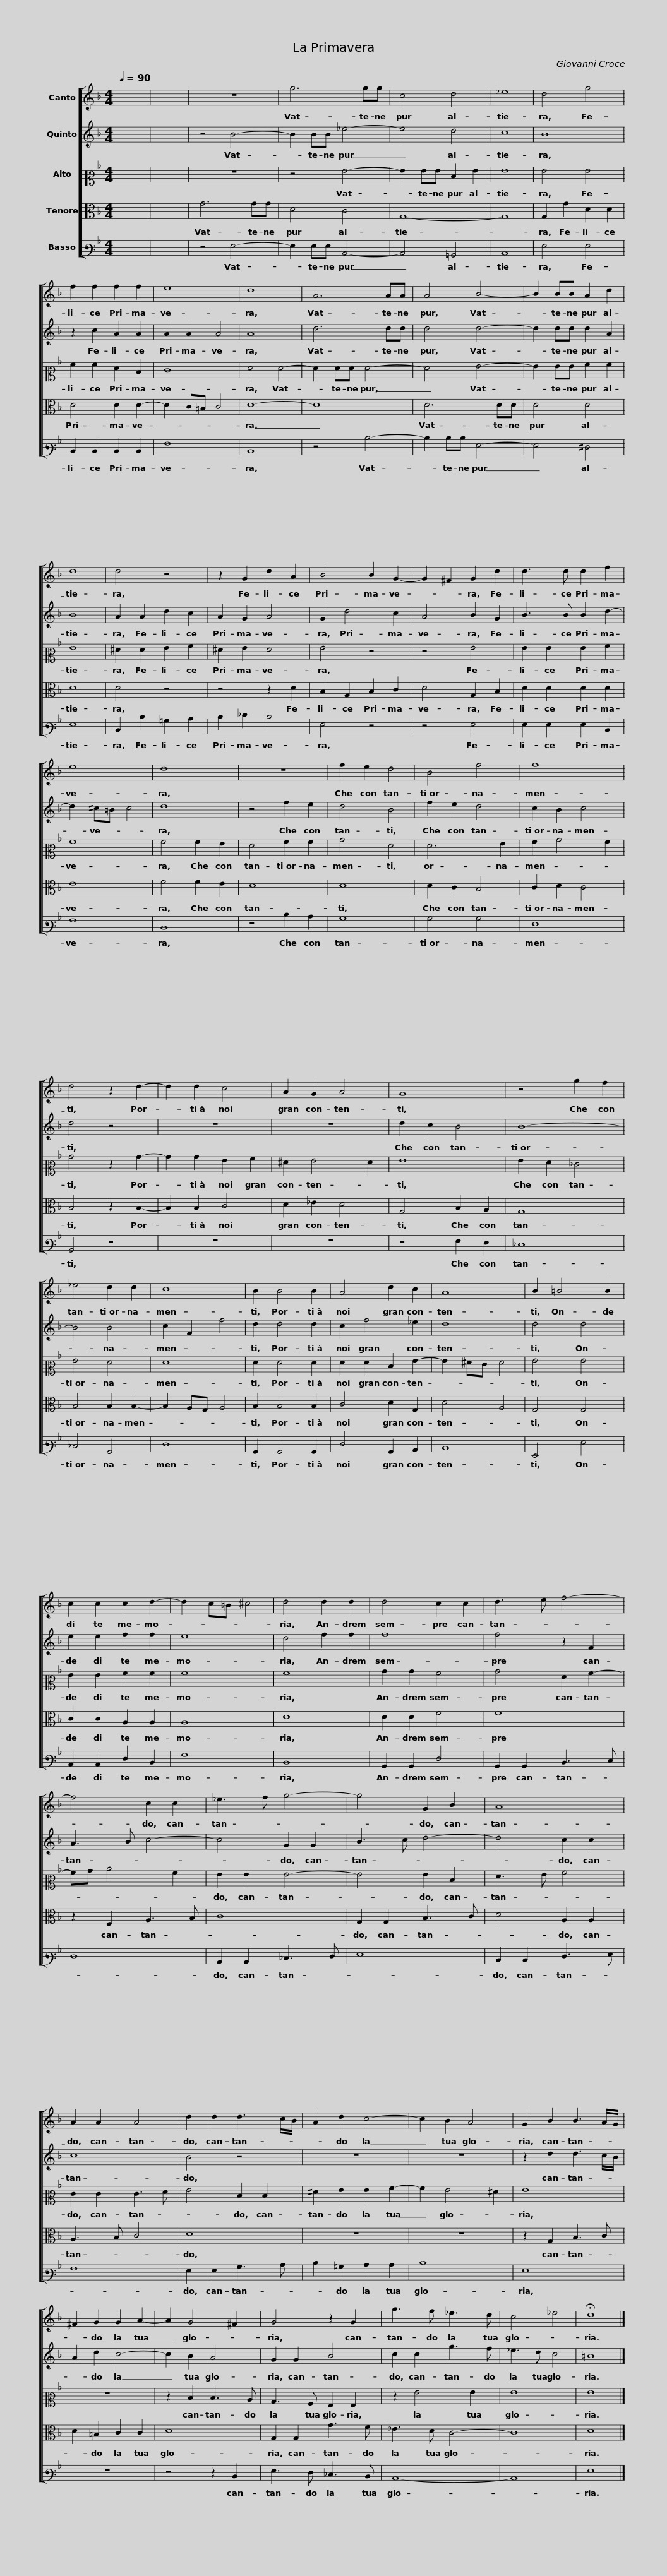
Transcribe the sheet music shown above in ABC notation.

X:1
%%score [ 1 2 3 4 5 ]
L:1/8
Q:1/4=90
M:4/4
I:linebreak $
K:F
V:1 treble
V:2 treble
V:3 alto2
V:4 alto
V:5 bass3
V:1
 x8 | x8 | z8 | g6 gg | c4 d4 | %5
 _e8 | d4 g4 | f2 f2 f2 f2 |$ e8 | d8 | %10
 A6 AA | A4 B4- | B2 BB A2 d2 | d8 | d4 z4 |$ %15
 z2 G2 d2 A2 | B4 B2 G2- | G2 ^F2 G2 d2 | d3 d d2 f2 | e8 | %20
 d8 | z8 | f2 e2 d4 |$ B4 f4 | f8 | %25
 d4 z2 d2- | d2 d2 c4 | A2 G2 A4 | G8 | z4 g2 f2 |$ %30
 _e4 d2 d2 | c8 | B2 B4 B2 | A4 d2 c2 | A8 | %35
 B2 =B4 B2 | c2 c2 c2 d2- |$ d2 c=B ^c4 | d4 d2 d2 | d4 c2 c2 | %40
 d3 e f4- | f4 c2 c2 | _e3 f g4- | g4 G2 B2 |$ A8 | %45
 A2 A2 A4 | d2 d2 d3 c/B/ | A2 d2 c4- | c2 B2 A4 | G2 B2 B3 A/G/ |$ %50
 ^F2 G2 G2 A2- | A2 G4 ^F2 | G4 z2 G2 | g3 f _e3 d | c4 _e4 | %55
 !fermata!d8 |] %56
V:2
 x8 | x8 | z4 B4- | B2 BB _e4- | e4 d4 | %5
 c8 | B8 | z2 c2 A2 A2 |$ A2 A2 A4 | A8 | %10
 d6 dd | d4 d4- | d2 dd d2 A2 | B8 | A2 A2 d2 c2 |$ %15
 A2 G2 A4 | G2 d4 c2 | A4 B2 G2 | B3 B B2 d2- | d2 ^c=B c4 | %20
 d8 | z4 f2 e2 | d4 B4 |$ f2 e2 d4 | c2 B2 c4 | %25
 d4 z4 | z8 | z8 | d2 c2 B4 | B8- |$ %30
 B4 B4 | c2 F2 f4 | d2 d4 d2 | c2 f4 _e2 | d8 | %35
 d4 d4 | e2 e2 f2 f2 |$ e8 | d4 f2 f2 | f8 | %40
 f4 z2 F2 | A3 B c4- | c4 G2 G2 | B3 c d4- |$ d4 c2 c2 | %45
 c8 | B4 z4 | z8 | z8 | z2 d2 d3 c/B/ |$ %50
 A2 d2 c4- | c2 B2 A4 | G2 G2 B4 | c2 c2 g3 f | _e3 d c4 | %55
 =B8 |] %56
V:3
 x8 | x8 | z8 | z4 G4- | G2 GG D2 G2 | %5
 G8 | G4 G4 | A2 A2 F2 D2 |$ E8 | F4 F4- | %10
 F2 FF F4- | F4 G4- | G2 GG A2 A2 | G8 | ^F2 F2 G2 A2 |$ %15
 ^F2 G2 F4 | G4 z4 | z4 G4 | G2 G2 G2 A2 | A8 | %20
 A4 A2 G2 | F4 A2 A2 | B4 F4 |$ F6 G2 | A2 B4 A2 | %25
 B4 z2 B2- | B2 B2 G2 A2 | ^F2 G4 F2 | G8 | G2 F2 _E4 |$ %30
 G4 F4 | F8 | F2 F4 F2 | F2 F2 D2 G2- | G2 ^FE F4 | %35
 G4 G4 | G2 G2 A2 A2 |$ A8 | A8 | B2 B2 A4 | %40
 B4 F2 A2- | AB c4 A2 | G2 G2 G4- | G4 G2 D2 |$ F3 G A4 | %45
 E2 E2 E3 F | G4 D2 D2 | ^F2 G2 G2 A2- | A2 G4 ^F2 | G8 |$ %50
 z8 | z2 D2 D3 C | B,3 A, G,2 G,2 | z2 G4 G2 | G8 | %55
 G8 |] %56
V:4
 x8 | x8 | G6 GG | D4 C4 | G,8- | %5
 G,8 | G,2 G2 D2 D2 | D4 D2 D2- |$ D2 C=B, C4 | D8- | %10
 D8 | D6 DD | D4 D4 | D8 | D4 z4 |$ %15
 z4 z2 D2 | B,2 G,2 B,2 C2 | D4 G,2 B,2 | D2 D2 D2 D2 | E8 | %20
 F4 F2 E2 | D8 | D8 |$ D2 C2 B,4 | C2 D2 C4 | %25
 B,4 z2 B,2- | B,2 B,2 C4 | D2 _E2 D4 | G,4 B,2 A,2 | G,8 |$ %30
 B,4 B,2 B,2- | B,2 A,G, A,4 | B,2 B,4 B,2 | C4 D2 G,2 | D4 A,4 | %35
 G,4 G,4 | C2 C2 A,2 A,2 |$ A,8 | D8 | D2 D2 F4 | %40
 F8 | z2 F,2 A,3 B, | C8 | G,2 G,2 B,3 C |$ D4 A,2 A,2 | %45
 A,3 B, C4 | D8 | z8 | z8 | z2 G,2 B,3 C |$ %50
 D2 =B,2 C2 C2 | D8 | G,2 G,2 G3 F | _E3 D C4- | C8 | %55
 D8 |] %56
V:5
 x8 | x8 | z4 G,4- | G,2 G,G, C,4- | C,4 =B,,4 | %5
 C,8 | G,4 G,4 | D,2 D,2 D,2 D,2 |$ A,8 | D,8 | %10
 z4 D4- | D2 DD G,4- | G,4 ^F,4 | G,8 | D,2 D2 =B,2 C2 |$ %15
 D2 _E2 D4 | G,4 z4 | z4 G,4 | G,2 G,2 G,2 D,2 | A,8 | %20
 D,8 | z4 D2 C2 | B,8 |$ B,4 B,4 | F,8 | %25
 B,,4 z4 | z8 | z8 | z4 G,2 F,2 | _E,8 |$ %30
 _E,4 B,,4 | F,8 | B,,2 B,,4 B,,2 | F,4 B,,2 C,2 | D,8 | %35
 G,,4 G,4 | C,2 C,2 F,2 D,2 |$ A,8 | D,8 | B,,2 B,,2 F,4 | %40
 B,,2 B,,2 D,3 E, | F,8 | C,2 C,2 _E,3 F, | G,8 |$ D,2 D,2 F,3 G, | %45
 A,8 | G,2 G,2 B,3 C | D2 =B,2 C2 C2 | D8 | G,8 |$ %50
 z8 | z4 z2 D,2 | G,3 F, _E,3 D, | C,8- | C,8 | %55
 G,8 |] %56
